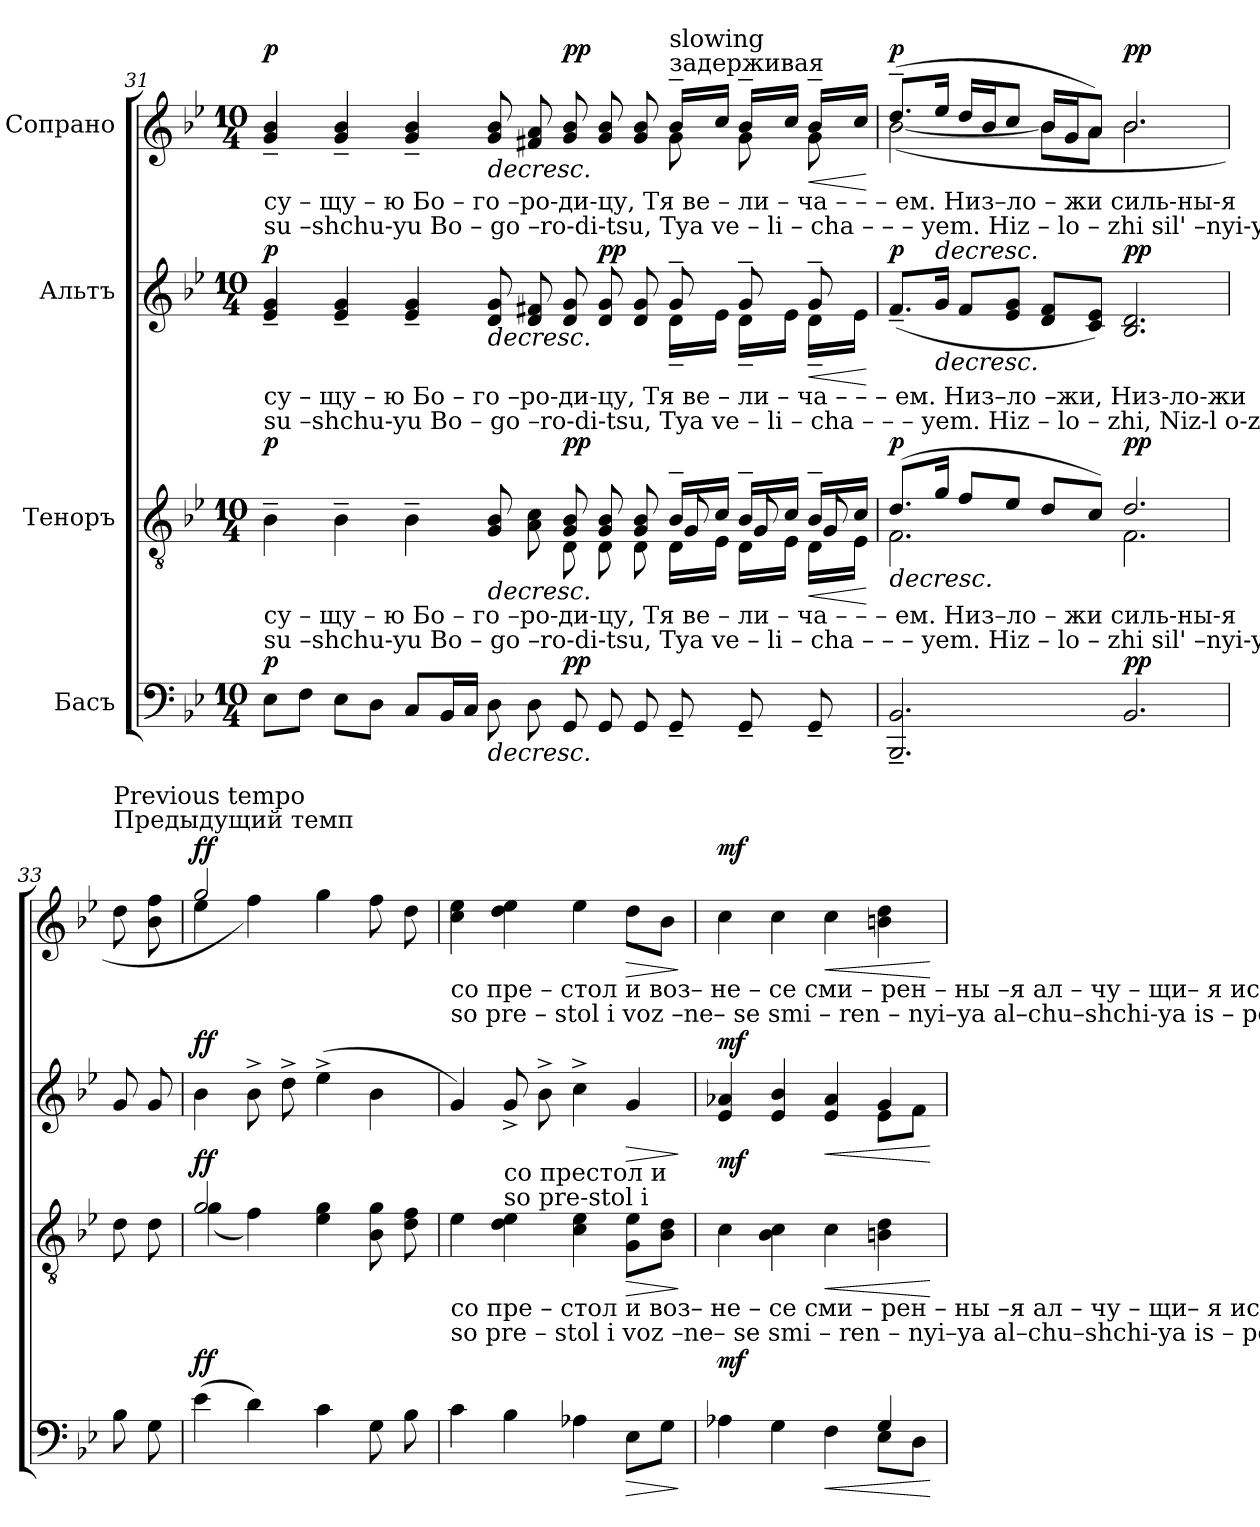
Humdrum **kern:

**kern	**dynam	**kern	**dynam	**kern	**dynam	**kern	**dynam
*part4	*part4	*part3	*part3	*part2	*part2	*part1	*part1
*staff4	*staff4	*staff3	*staff3	*staff2	*staff2	*staff1	*staff1
*I"Басъ	*	*I"Теноръ	*	*I"Альтъ	*	*I"Сопрано	*
!!LO:LB:g=z
*clefF4	*	*clefGv2	*	*clefG2	*	*clefG2	*
*k[b-e-]	*	*k[b-e-]	*	*k[b-e-]	*	*k[b-e-]	*
*M10/4	*	*M10/4	*	*M10/4	*	*M10/4	*
=31	=31	=31	=31	=31	=31	=31	=31
*	*	*^	*	*^	*	*^	*
*	*	*	*^	*	*	*	*	*	*	*
!	!	!	!	!	!	!	!	!	!LO:TX:b:t=су  –  щу –  ю          Бо  –  го –ро-ди-цу, Тя     ве   –  ли     –    ча      –        –       –         ем.      Низ–ло  –  жи       силь-ны-я	!	!
!	!	!	!	!	!	!	!	!	!LO:TX:b:t=su –shchu-yu         Bo  –  go –ro-di-tsu, Tya   ve   –  li       –    cha    –        –        –        yem.   Hiz – lo  –  zhi        sil' –nyi-ya	!	!
!	!	!	!	!	!	!LO:TX:b:t=су  –  щу –  ю          Бо  –  го –ро-ди-цу, Тя     ве   –  ли     –    ча      –        –       –         ем.      Низ–ло  –жи, Низ-ло-жи	!	!	!	!	!
!	!	!	!	!	!	!LO:TX:b:t=su –shchu-yu         Bo  –  go –ro-di-tsu, Tya   ve   –  li       –    cha    –        –        –        yem.   Hiz – lo  – zhi, Niz-l o-zhi	!	!	!	!	!
!	!	!LO:TX:b:t=су  –  щу –  ю          Бо  –  го –ро-ди-цу, Тя     ве   –  ли     –    ча      –        –       –         ем.      Низ–ло  –  жи       силь-ны-я	!	!	!	!	!	!	!	!	!
!	!	!LO:TX:b:t=su –shchu-yu         Bo  –  go –ro-di-tsu, Tya   ve   –  li       –    cha    –        –        –        yem.   Hiz – lo  –  zhi        sil' –nyi-ya	!	!	!	!	!	!	!	!	!
!	!LO:DY:a	!	!	!	!LO:DY:a	!	!	!LO:DY:a	!	!	!LO:DY:a
8E-\L	p	4B-~\	4ryy	4ryy	p	4e-/~ 4g/~	4ryy	p	4g/~ 4b-/~	4ryy	p
8F\J	.	.	.	.	.	.	.	.	.	.	.
8E-\L	.	4B-~\	4ryy	4ryy	.	4e-/~ 4g/~	4ryy	.	4g/~ 4b-/~	4ryy	.
8D\J	.	.	.	.	.	.	.	.	.	.	.
8C/L	.	4B-~\	4ryy	4ryy	.	4e-/~ 4g/~	4ryy	.	4g/~ 4b-/~	4ryy	.
16BB-/L	.	.	.	.	.	.	.	.	.	.	.
16C/JJ	.	.	.	.	.	.	.	.	.	.	.
!	!LO:HP:b	!	!	!	!LO:HP:b	!	!	!LO:HP:b	!	!	!LO:HP:b
8D\	>	8G/ 8B-/	4ryy	4ryy	>	8d/ 8g/	4ryy	>	8g/ 8b-/	4ryy	>
8D\	.	8A\ 8c\	.	.	.	8d/ 8f#X/	.	.	8f#X/ 8a/	.	.
!	!LO:DY:a	!	!	!	!LO:DY:a	!	!	!	!	!	!LO:DY:a
8GG/	pp	8G/ 8B-/	8D\	4ryy	pp	8d/ 8g/	4ryy	.	8g/ 8b-/	4ryy	pp
!	!	!	!	!	!	!	!	!LO:DY:a	!	!	!
8GG/	.	8G/ 8B-/	8D\	.	.	8d/ 8g/	.	pp	8g/ 8b-/	.	.
8GG/	.	8G/ 8B-/	8D\	8ryy	.	8d/ 8g/	8ryy	.	8g/ 8b-/	8ryy	.
*	*	*	*	*	*	*	*	*	*MM50	*	*
!	!	!	!	!	!	!	!	!	!LO:TX:a:t=задерживая	!	!
!	!	!	!	!	!	!	!	!	!LO:TX:a:t=slowing	!	!
8GG~/	.	16B-~/LL	16D\LL	8G/	.	8g~/	16d~\LL	.	16b-~/LL	8g\	.
.	.	16c/JJ	16E-\JJ	.	.	.	16e-\JJ	.	16cc/JJ	.	.
8GG~/	.	16B-~/LL	16D\LL	8G/	.	8g~/	16d~\LL	.	16b-~/LL	8g\	.
.	.	16c/JJ	16E-\JJ	.	.	.	16e-\JJ	.	16cc/JJ	.	.
!	!	!	!	!	!LO:HP:b	!	!	!LO:HP:b	!	!	!LO:HP:b
8GG~/	.	16B-~/LL	16D\LL	8G/	<	8g~/	16d~\LL	<	16b-~/LL	8g\	<
.	.	16c/JJ	16E-\JJ	.	.	.	16e-\JJ	.	16cc/JJ	.	.
*	*	*v	*v	*v	*	*	*	*	*v	*v	*
*	*	*	*	*v	*v	*	*	*
.	]	.	] [	.	] [	.	] [
=32	=32	=32	=32	=32	=32	=32	=32
!	!	!	!LO:HP:b	!	!	!	!
*	*	*^	*	*	*	*^	*
!	!	!	!	!LO:DY:n=1:a	!	!LO:DY:a	!	!	!LO:DY:a
2.BBB-/~ 2.BB-/~	.	(8.d/L	2.F\	> p	(8.f~/L	p	(8.dd~/L	([2b-\	p
!	!	!	!	!	!	!LO:HP:b	!	!	!LO:HP:b
.	.	16g/Jk	.	.	16g/Jk	>	16ee-/Jk	.	>
.	.	8f/L	.	.	8f/L	.	16dd/LL	.	.
.	.	.	.	.	.	.	16b-/J	.	.
.	.	8e-/J	.	.	8e-/ 8g/J	.	8cc/J	.	.
.	.	8d/L	.	.	8d/ 8f/L	.	16b-/LL	8b-\L]	.
.	.	.	.	.	.	.	16g/J	.	.
.	.	8c/J)	.	.	8c/ 8e-/J)	.	(8a/J)	8a\J	.
!	!LO:DY:a	!	!	!LO:DY:n=2:a	!	!LO:DY:a	!	!	!LO:DY:a
2.BB-/	pp	2.d/	2.F\	pp	2.B-/ 2.d/	pp	2.b-/	2.b-\	pp
*	*	*v	*v	*	*	*	*v	*v	*
.	.	.	]	.	]	.	]
=33	=33	=33	=33	=33	=33	=33	=33
*	*	*	*	*	*	*MM60	*
!	!	!	!	!	!	!LO:TX:a:t=Предыдущий темп	!
!	!	!	!	!	!	!LO:TX:a:t=Previous tempo	!
8B-\	.	8d\	.	8g/	.	8dd\	.
8G\	.	8d\	.	8g/	.	8b-\ 8ff\	.
=34	=34	=34	=34	=34	=34	=34	=34
*	*	*^	*	*	*	*^	*
!	!LO:DY:a	!	!	!LO:DY:a	!	!LO:DY:a	!	!	!LO:DY:a
(4e-\	ff	2g/	(>4g\	ff	4b-\	ff	2gg/	4ee-\	ff
4d\)	.	.	4f\)	.	8b-^\	.	.	4ff\)	.
.	.	.	.	.	8dd^\	.	.	.	.
4c\	.	4e-\ 4g\	2ryy	.	(4ee-^\	.	4gg\	2ryy	.
8G\	.	8B-\ 8g\	.	.	4b-\	.	8ff\	.	.
8B-\	.	8d\ 8f\	.	.	.	.	8dd\	.	.
*	*	*v	*v	*	*	*	*v	*v	*
!!LO:PB:g=z
=35	=35	=35	=35	=35	=35	=35	=35
!	!	!	!	!	!	!LO:TX:b:t=со    пре – стол  и          воз– не – се    сми  –   рен   –   ны –я        ал – чу  –  щи– я    ис  –  пол– ни   благ  и    бо – га –	!
!	!	!	!	!	!	!LO:TX:b:t=so    pre  – stol    i            voz –ne– se     smi  –   ren   –   nyi–ya       al–chu–shchi-ya    is   –  pol  – ni    blag   i     bo – ga –	!
!	!	!LO:TX:b:t=со    пре – стол  и          воз– не – се    сми  –   рен   –   ны –я        ал – чу  –  щи– я    ис  –  пол– ни   благ  и    бо – га –	!	!	!	!	!
!	!	!LO:TX:b:t=so    pre  – stol    i            voz –ne– se     smi  –   ren   –   nyi–ya       al–chu–shchi-ya    is   –  pol  – ni    blag   i     bo – ga –	!	!	!	!	!
4c\	.	4e-\	.	4g/)	.	4cc\ 4ee-\	.
!	!	!	!	!LO:TX:b:t=со престол и	!	!	!
!	!	!	!	!LO:TX:b:t=so  pre-stol  i	!	!	!
4B-\	.	4d\ 4e-\	.	8g^/	.	4dd\ 4ee-\	.
.	.	.	.	8b-^\	.	.	.
4A-X\	.	4c\ 4e-\	.	4cc^\	.	4ee-\	.
!	!LO:HP:b	!	!LO:HP:b	!	!LO:HP:b	!	!LO:HP:b
8E-\L	>	8G\ 8e-\L	>	4g/	>	8dd\L	>
8G\J	.	8B-\ 8d\J	.	.	.	8b-\J	.
.	]	.	]	.	]	.	]
=36	=36	=36	=36	=36	=36	=36	=36
*^	*	*	*	*^	*	*	*
!	!	!LO:DY:a	!	!LO:DY:a	!	!	!LO:DY:a	!	!LO:DY:a
4A-X\	4ryy	mf	4c\	mf	4e-/ 4a-X/	4ryy	mf	4cc\	mf
4G\	4ryy	.	4B-\ 4c\	.	4e-/ 4b-/	4ryy	.	4cc\	.
!	!	!LO:HP:b	!	!LO:HP:b	!	!	!LO:HP:b	!	!LO:HP:b
4F\	4ryy	<	4c\	<	4e-/ 4a-/	4ryy	<	4cc\	<
4G/	8E-\L	.	4Bn\ 4d\	.	4g/	8e-\L	.	4bn\ 4dd\	.
.	8D\J	.	.	.	.	8f\J	.	.	.
*v	*v	*	*	*	*v	*v	*	*	*
.	[	.	[	.	[	.	[
=	=	=	=	=	=	=	=
*-	*-	*-	*-	*-	*-	*-	*-
